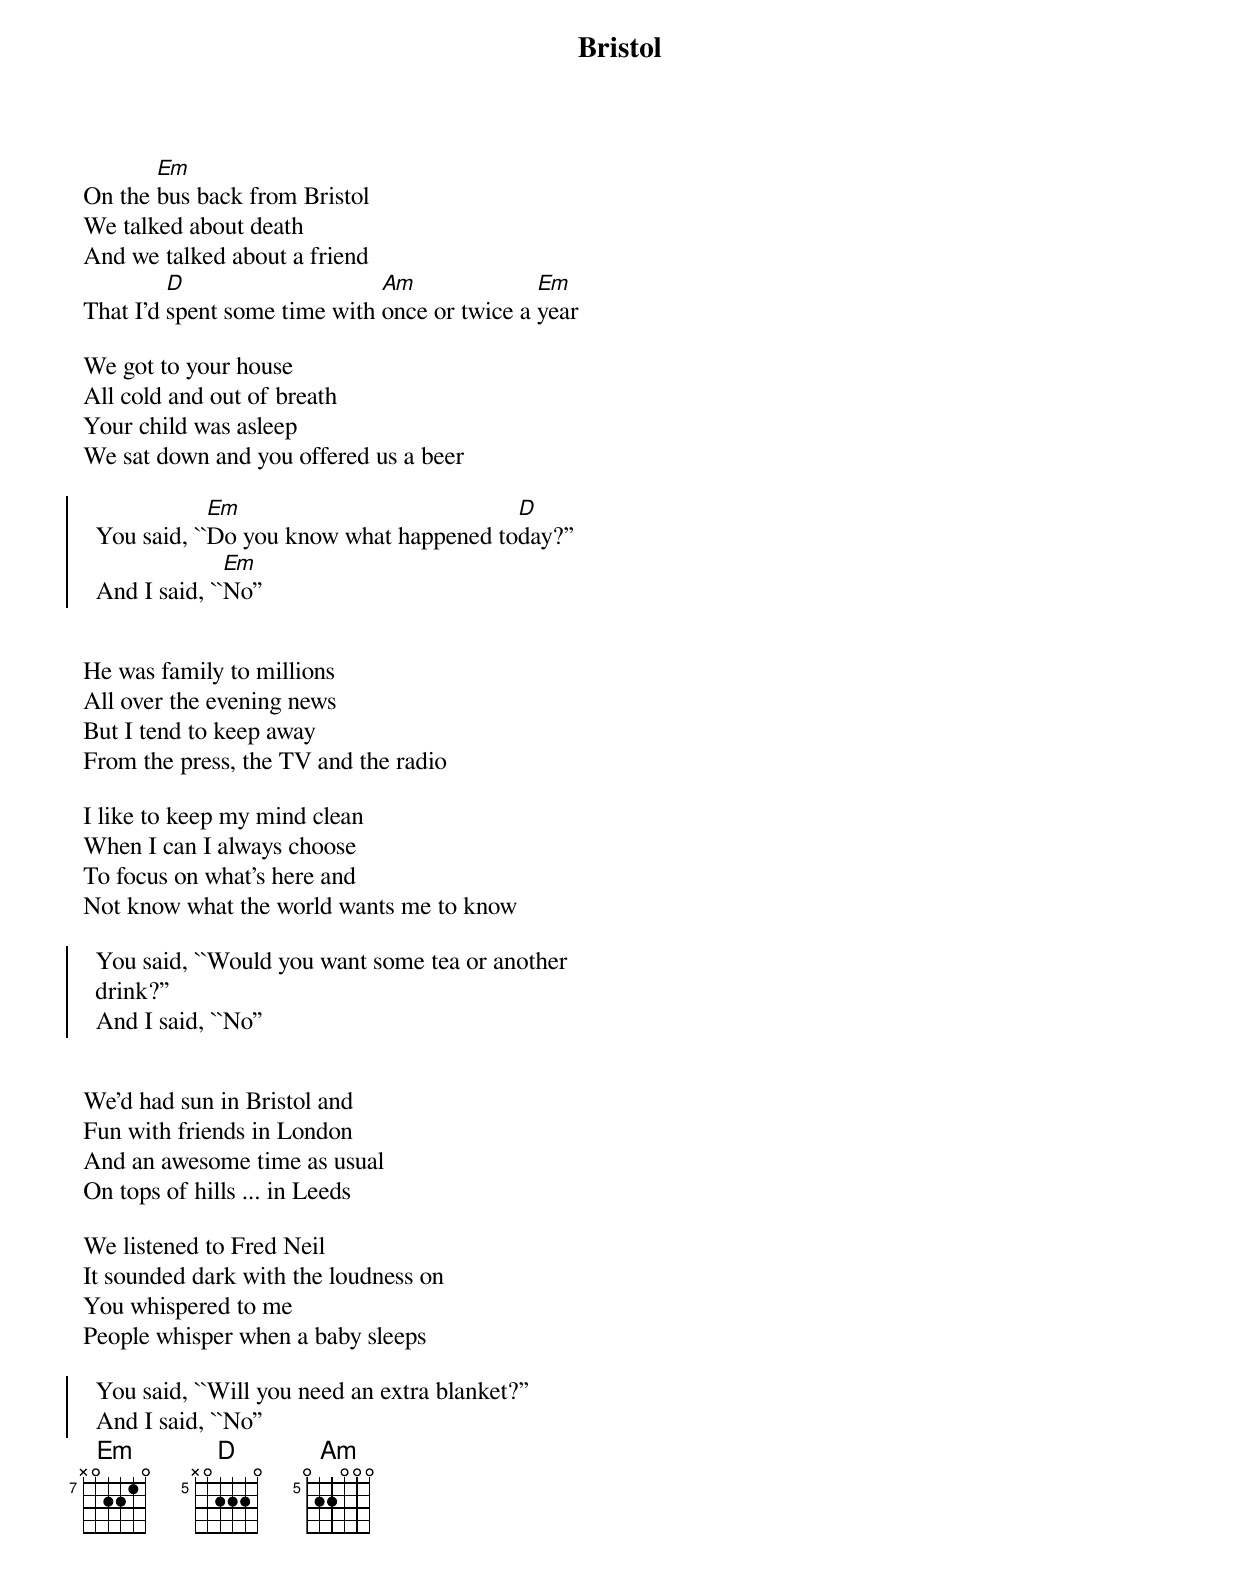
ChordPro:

{title: Bristol}
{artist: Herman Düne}
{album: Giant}
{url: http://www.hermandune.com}
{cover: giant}
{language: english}
{columns: 2}
{define: Em base-fret 7 frets X 0 2 2 1 0}
{define: D base-fret 5 frets X 0 2 2 2 0}
{define: Am base-fret 5 frets 0 2 2 0 0 0}


On the [Em]bus back from Bristol
We talked about death
And we talked about a friend
That I'd [D]spent some time with [Am]once or twice a [Em]year

We got to your house
All cold and out of breath
Your child was asleep
We sat down and you offered us a beer

{start_of_chorus}
  You said, ``[Em]Do you know what happened to[D]day?''
  And I said, ``[Em]No''
{end_of_chorus}


He was family to millions
All over the evening news
But I tend to keep away
From the press, the TV and the radio

I like to keep my mind clean
When I can I always choose
To focus on what's here and
Not know what the world wants me to know

{start_of_chorus}
  You said, ``Would you want some tea or another drink?''
  And I said, ``No''
{end_of_chorus}


We'd had sun in Bristol and
Fun with friends in London
And an awesome time as usual
On tops of hills ... in Leeds

We listened to Fred Neil
It sounded dark with the loudness on
You whispered to me
People whisper when a baby sleeps

{start_of_chorus}
  You said, ``Will you need an extra blanket?''
  And I said, ``No''
{end_of_chorus}
